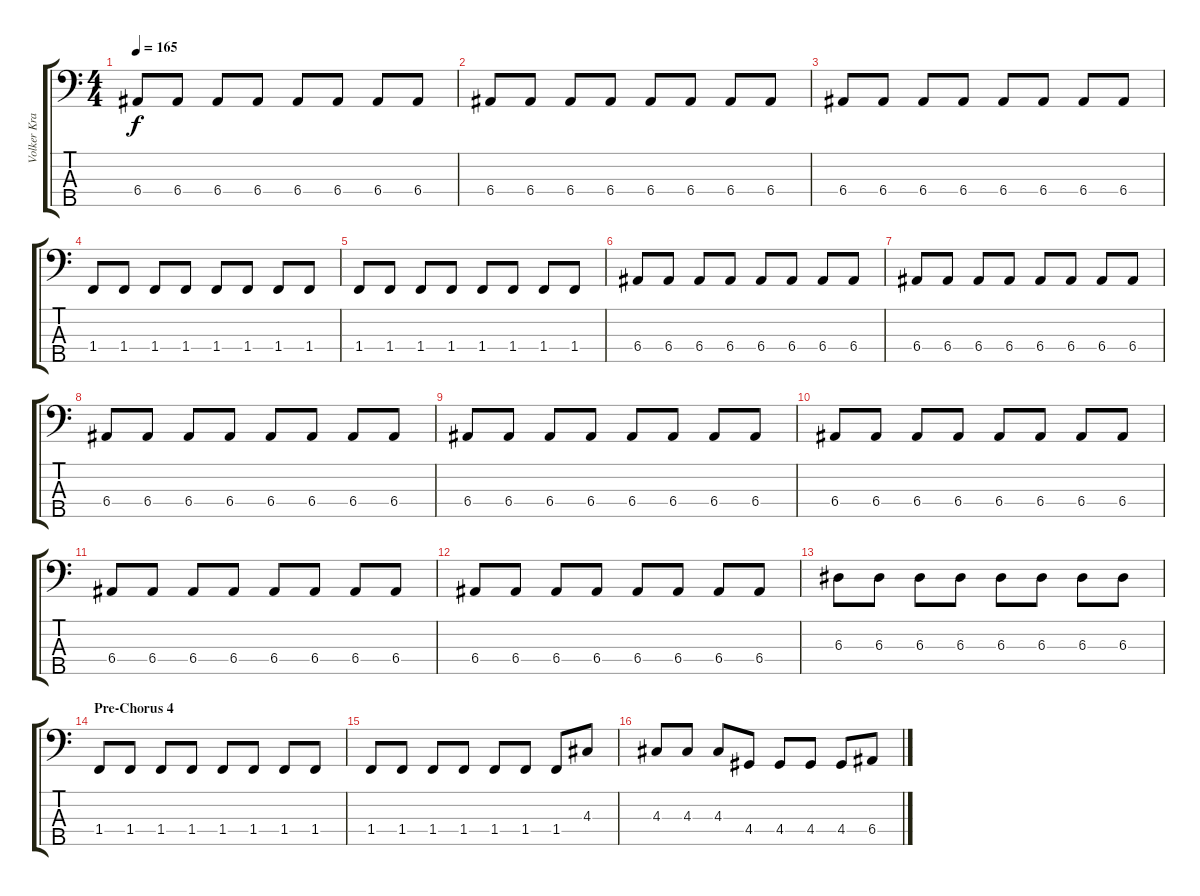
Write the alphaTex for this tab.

\track ("Volker Krawczak - Basso" "Volker Kra") {instrument electricbassfinger}
\staff {score tabs}
\tuning (G2 D2 A1 E1 B0) {hide}
\ts (4 4)
\tempo 165
\clef f4
\ks c
6.4.8{dy f} 6.4.8 6.4.8 6.4.8 6.4.8 6.4.8 6.4.8 6.4.8 |
6.4.8 6.4.8 6.4.8 6.4.8 6.4.8 6.4.8 6.4.8 6.4.8 |
6.4.8 6.4.8 6.4.8 6.4.8 6.4.8 6.4.8 6.4.8 6.4.8 |
1.4.8 1.4.8 1.4.8 1.4.8 1.4.8 1.4.8 1.4.8 1.4.8 |
1.4.8 1.4.8 1.4.8 1.4.8 1.4.8 1.4.8 1.4.8 1.4.8 |
6.4.8 6.4.8 6.4.8 6.4.8 6.4.8 6.4.8 6.4.8 6.4.8 |
6.4.8 6.4.8 6.4.8 6.4.8 6.4.8 6.4.8 6.4.8 6.4.8 |
6.4.8 6.4.8 6.4.8 6.4.8 6.4.8 6.4.8 6.4.8 6.4.8 |
6.4.8 6.4.8 6.4.8 6.4.8 6.4.8 6.4.8 6.4.8 6.4.8 |
6.4.8 6.4.8 6.4.8 6.4.8 6.4.8 6.4.8 6.4.8 6.4.8 |
6.4.8 6.4.8 6.4.8 6.4.8 6.4.8 6.4.8 6.4.8 6.4.8 |
6.4.8 6.4.8 6.4.8 6.4.8 6.4.8 6.4.8 6.4.8 6.4.8 |
6.3.8 6.3.8 6.3.8 6.3.8 6.3.8 6.3.8 6.3.8 6.3.8 |
\section ("" "Pre-Chorus 4")
1.4.8 1.4.8 1.4.8 1.4.8 1.4.8 1.4.8 1.4.8 1.4.8 |
1.4.8 1.4.8 1.4.8 1.4.8 1.4.8 1.4.8 1.4.8 4.3.8 |
4.3.8 4.3.8 4.3.8 4.4.8 4.4.8 4.4.8 4.4.8 6.4.8
